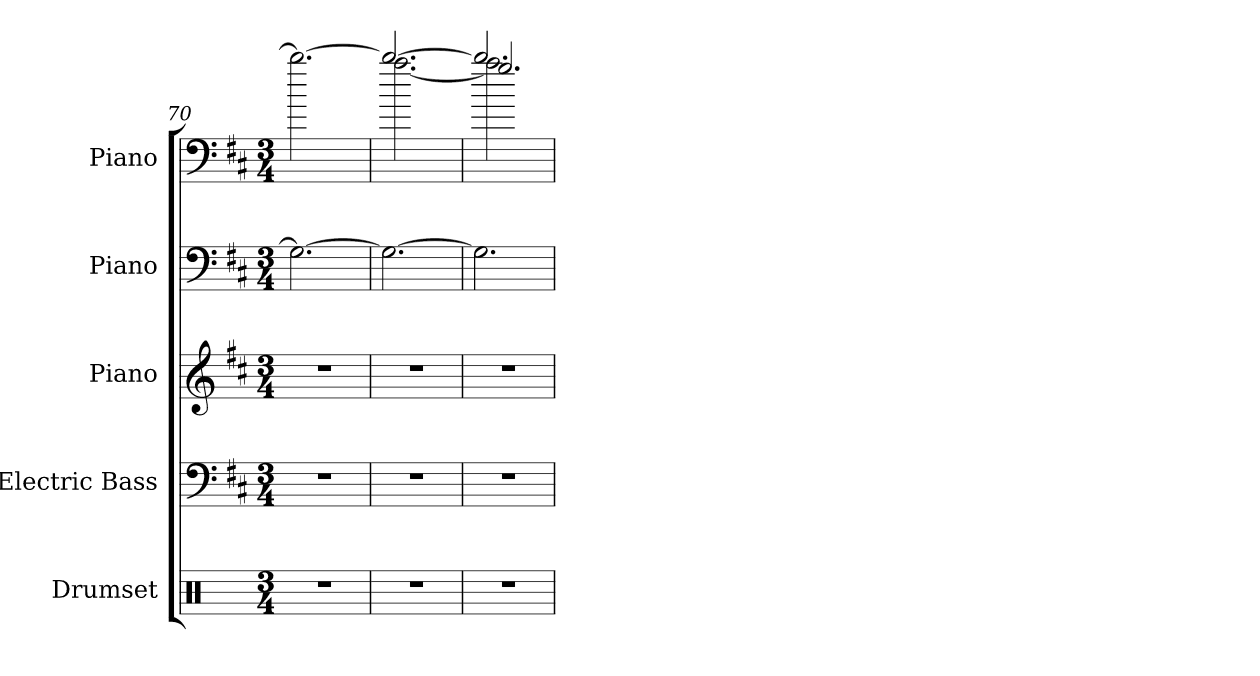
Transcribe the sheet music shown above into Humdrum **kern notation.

**kern	**kern	**kern	**kern	**kern
*part5	*part4	*part3	*part2	*part1
*staff5	*staff4	*staff3	*staff2	*staff1
*I"Drumset	*I"Electric Bass	*I"Piano	*I"Piano	*I"Piano
*I'D. Set	*I'El. B.	*I'Pno.	*I'Pno.	*I'Pno.
!!LO:PB:g=z
*clefX	*clefF4	*clefG2	*clefF4	*clefF4
*	*ITrd7c12	*	*	*
*k[]	*k[f#c#]	*k[f#c#]	*k[f#c#]	*k[f#c#]
*M3/4	*M3/4	*M3/4	*M3/4	*M3/4
=70	=70	=70	=70	=70
2.r	2.r	2.r	2.G\_	2.bb\_
=71	=71	=71	=71	=71
*	*	*	*	*^
2.r	2.r	2.r	2.G\_	2.bb/_	[2.aa\
=72	=72	=72	=72	=72	=72
*	*	*	*	*	*^
2.r	2.r	2.r	2.G\]	2.bb/]	2.aa\]	2.gg/
*	*	*	*	*v	*v	*v
=	=	=	=	=
*-	*-	*-	*-	*-
